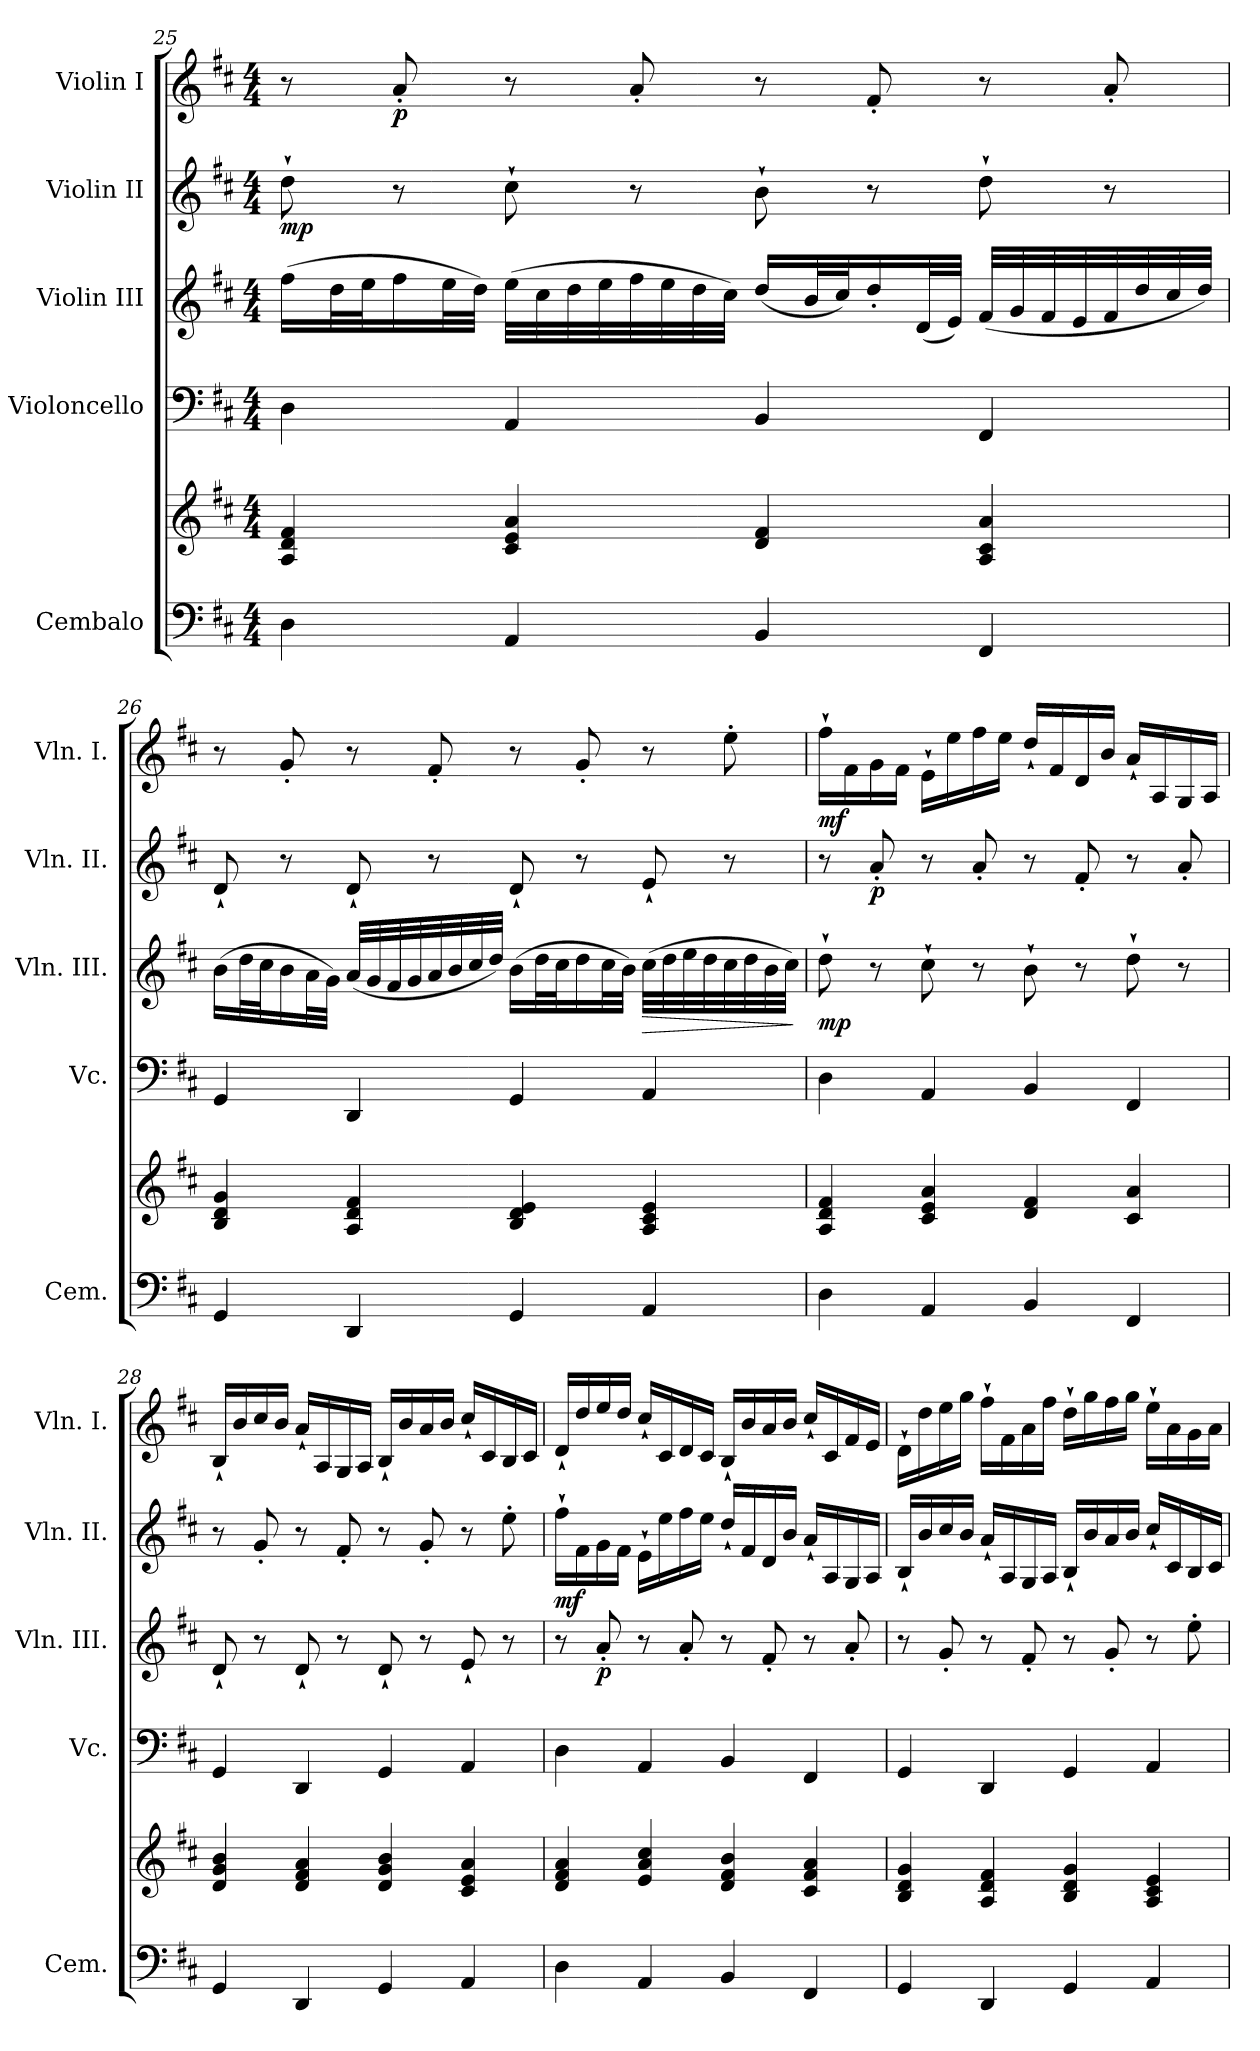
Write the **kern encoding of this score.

**kern	**kern	**kern	**kern	**dynam	**kern	**dynam	**kern	**dynam
*part5	*part5	*part4	*part3	*part3	*part2	*part2	*part1	*part1
*staff6	*staff5	*staff4	*staff3	*staff3	*staff2	*staff2	*staff1	*staff1
*I"Cembalo	*	*I"Violoncello	*I"Violin III	*	*I"Violin II	*	*I"Violin I	*
*I'Cem.	*	*I'Vc.	*I'Vln. III.	*	*I'Vln. II.	*	*I'Vln. I.	*
!!LO:LB:g=z
*clefF4	*clefG2	*clefF4	*clefG2	*	*clefG2	*	*clefG2	*
*k[f#c#]	*k[f#c#]	*k[f#c#]	*k[f#c#]	*	*k[f#c#]	*	*k[f#c#]	*
*M4/4	*M4/4	*M4/4	*M4/4	*	*M4/4	*	*M4/4	*
=25	=25	=25	=25	=25	=25	=25	=25	=25
!	!	!	!	!	!	!LO:DY:b	!	!
4D\	4A/ 4d/ 4f#/	4D\	(16ff#\LL	.	8dd`\	mp	8r	.
.	.	.	32dd\L	.	.	.	.	.
.	.	.	32ee\J	.	.	.	.	.
!	!	!	!	!	!	!	!	!LO:DY:b
.	.	.	16ff#\	.	8r	.	8a'/	p
.	.	.	32ee\L	.	.	.	.	.
.	.	.	32dd\JJJ)	.	.	.	.	.
4AA/	4c#/ 4e/ 4a/	4AA/	(32ee\LLL	.	8cc#`\	.	8r	.
.	.	.	32cc#\	.	.	.	.	.
.	.	.	32dd\	.	.	.	.	.
.	.	.	32ee\	.	.	.	.	.
.	.	.	32ff#\	.	8r	.	8a'/	.
.	.	.	32ee\	.	.	.	.	.
.	.	.	32dd\	.	.	.	.	.
.	.	.	32cc#\JJJ)	.	.	.	.	.
4BB/	4d/ 4f#/	4BB/	(16dd/LL	.	8b`\	.	8r	.
.	.	.	32b/L	.	.	.	.	.
.	.	.	32cc#/J)	.	.	.	.	.
.	.	.	16dd'/	.	8r	.	8f#'/	.
.	.	.	(32d/L	.	.	.	.	.
.	.	.	32e/JJJ)	.	.	.	.	.
4FF#/	4A/ 4c#/ 4a/	4FF#/	(32f#/LLL	.	8dd`\	.	8r	.
.	.	.	32g/	.	.	.	.	.
.	.	.	32f#/	.	.	.	.	.
.	.	.	32e/	.	.	.	.	.
.	.	.	32f#/	.	8r	.	8a'/	.
.	.	.	32dd/	.	.	.	.	.
.	.	.	32cc#/	.	.	.	.	.
.	.	.	32dd/JJJ)	.	.	.	.	.
!!LO:PB:g=z
=26	=26	=26	=26	=26	=26	=26	=26	=26
4GG/	4B/ 4d/ 4g/	4GG/	(16b\LL	.	8d`/	.	8r	.
.	.	.	32dd\L	.	.	.	.	.
.	.	.	32cc#\J	.	.	.	.	.
.	.	.	16b\	.	8r	.	8g'/	.
.	.	.	32a\L	.	.	.	.	.
.	.	.	32g\JJJ)	.	.	.	.	.
4DD/	4A/ 4d/ 4f#/	4DD/	(32a/LLL	.	8d`/	.	8r	.
.	.	.	32g/	.	.	.	.	.
.	.	.	32f#/	.	.	.	.	.
.	.	.	32g/	.	.	.	.	.
.	.	.	32a/	.	8r	.	8f#'/	.
.	.	.	32b/	.	.	.	.	.
.	.	.	32cc#/	.	.	.	.	.
.	.	.	32dd/JJJ)	.	.	.	.	.
4GG/	4B/ 4d/ 4e/	4GG/	(16b\LL	.	8d`/	.	8r	.
.	.	.	32dd\L	.	.	.	.	.
.	.	.	32cc#\J	.	.	.	.	.
.	.	.	16dd\	.	8r	.	8g'/	.
.	.	.	32cc#\L	.	.	.	.	.
.	.	.	32b\JJJ)	.	.	.	.	.
!	!	!	!	!LO:HP:b	!	!	!	!
4AA/	4A/ 4c#/ 4e/	4AA/	(32cc#\LLL	>	8e`/	.	8r	.
.	.	.	32dd\	.	.	.	.	.
.	.	.	32ee\	.	.	.	.	.
.	.	.	32dd\	.	.	.	.	.
.	.	.	32cc#\	.	8r	.	8ee'\	.
.	.	.	32dd\	.	.	.	.	.
.	.	.	32b\	.	.	.	.	.
.	.	.	32cc#\JJJ)	.	.	.	.	.
.	.	.	.	]	.	.	.	.
=27	=27	=27	=27	=27	=27	=27	=27	=27
!	!	!	!	!LO:DY:b	!	!	!	!LO:DY:b
4D\	4A/ 4d/ 4f#/	4D\	8dd`\	mp	8r	.	16ff#`\LL	mf
.	.	.	.	.	.	.	16f#\	.
!	!	!	!	!	!	!LO:DY:b	!	!
.	.	.	8r	.	8a'/	p	16g\	.
.	.	.	.	.	.	.	16f#\JJ	.
4AA/	4c#/ 4e/ 4a/	4AA/	8cc#`\	.	8r	.	16e`\LL	.
.	.	.	.	.	.	.	16ee\	.
.	.	.	8r	.	8a'/	.	16ff#\	.
.	.	.	.	.	.	.	16ee\JJ	.
4BB/	4d/ 4f#/	4BB/	8b`\	.	8r	.	16dd`/LL	.
.	.	.	.	.	.	.	16f#/	.
.	.	.	8r	.	8f#'/	.	16d/	.
.	.	.	.	.	.	.	16b/JJ	.
4FF#/	4c#/ 4a/	4FF#/	8dd`\	.	8r	.	16a`/LL	.
.	.	.	.	.	.	.	16A/	.
.	.	.	8r	.	8a'/	.	16G/	.
.	.	.	.	.	.	.	16A/JJ	.
!!LO:LB:g=z
=28	=28	=28	=28	=28	=28	=28	=28	=28
4GG/	4d/ 4g/ 4b/	4GG/	8d`/	.	8r	.	16B`/LL	.
.	.	.	.	.	.	.	16b/	.
.	.	.	8r	.	8g'/	.	16cc#/	.
.	.	.	.	.	.	.	16b/JJ	.
4DD/	4d/ 4f#/ 4a/	4DD/	8d`/	.	8r	.	16a`/LL	.
.	.	.	.	.	.	.	16A/	.
.	.	.	8r	.	8f#'/	.	16G/	.
.	.	.	.	.	.	.	16A/JJ	.
4GG/	4d/ 4g/ 4b/	4GG/	8d`/	.	8r	.	16B`/LL	.
.	.	.	.	.	.	.	16b/	.
.	.	.	8r	.	8g'/	.	16a/	.
.	.	.	.	.	.	.	16b/JJ	.
4AA/	4c#/ 4e/ 4a/	4AA/	8e`/	.	8r	.	16cc#`/LL	.
.	.	.	.	.	.	.	16c#/	.
.	.	.	8r	.	8ee'\	.	16B/	.
.	.	.	.	.	.	.	16c#/JJ	.
=29	=29	=29	=29	=29	=29	=29	=29	=29
!	!	!	!	!	!	!LO:DY:b	!	!
4D\	4d/ 4f#/ 4a/	4D\	8r	.	16ff#`\LL	mf	16d`/LL	.
.	.	.	.	.	16f#\	.	16dd/	.
!	!	!	!	!LO:DY:b	!	!	!	!
.	.	.	8a'/	p	16g\	.	16ee/	.
.	.	.	.	.	16f#\JJ	.	16dd/JJ	.
4AA/	4e/ 4a/ 4cc#/	4AA/	8r	.	16e`\LL	.	16cc#`/LL	.
.	.	.	.	.	16ee\	.	16c#/	.
.	.	.	8a'/	.	16ff#\	.	16d/	.
.	.	.	.	.	16ee\JJ	.	16c#/JJ	.
4BB/	4d/ 4f#/ 4b/	4BB/	8r	.	16dd`/LL	.	16B`/LL	.
.	.	.	.	.	16f#/	.	16b/	.
.	.	.	8f#'/	.	16d/	.	16a/	.
.	.	.	.	.	16b/JJ	.	16b/JJ	.
4FF#/	4c#/ 4f#/ 4a/	4FF#/	8r	.	16a`/LL	.	16cc#`/LL	.
.	.	.	.	.	16A/	.	16c#/	.
.	.	.	8a'/	.	16G/	.	16f#/	.
.	.	.	.	.	16A/JJ	.	16e/JJ	.
!!LO:PB:g=z
=30	=30	=30	=30	=30	=30	=30	=30	=30
4GG/	4B/ 4d/ 4g/	4GG/	8r	.	16B`/LL	.	16d`\LL	.
.	.	.	.	.	16b/	.	16dd\	.
.	.	.	8g'/	.	16cc#/	.	16ee\	.
.	.	.	.	.	16b/JJ	.	16gg\JJ	.
4DD/	4A/ 4d/ 4f#/	4DD/	8r	.	16a`/LL	.	16ff#`\LL	.
.	.	.	.	.	16A/	.	16f#\	.
.	.	.	8f#'/	.	16G/	.	16a\	.
.	.	.	.	.	16A/JJ	.	16ff#\JJ	.
4GG/	4B/ 4d/ 4g/	4GG/	8r	.	16B`/LL	.	16dd`\LL	.
.	.	.	.	.	16b/	.	16gg\	.
.	.	.	8g'/	.	16a/	.	16ff#\	.
.	.	.	.	.	16b/JJ	.	16gg\JJ	.
4AA/	4A/ 4c#/ 4e/	4AA/	8r	.	16cc#`/LL	.	16ee`\LL	.
.	.	.	.	.	16c#/	.	16a\	.
.	.	.	8ee'\	.	16B/	.	16g\	.
.	.	.	.	.	16c#/JJ	.	16a\JJ	.
=	=	=	=	=	=	=	=	=
*-	*-	*-	*-	*-	*-	*-	*-	*-
